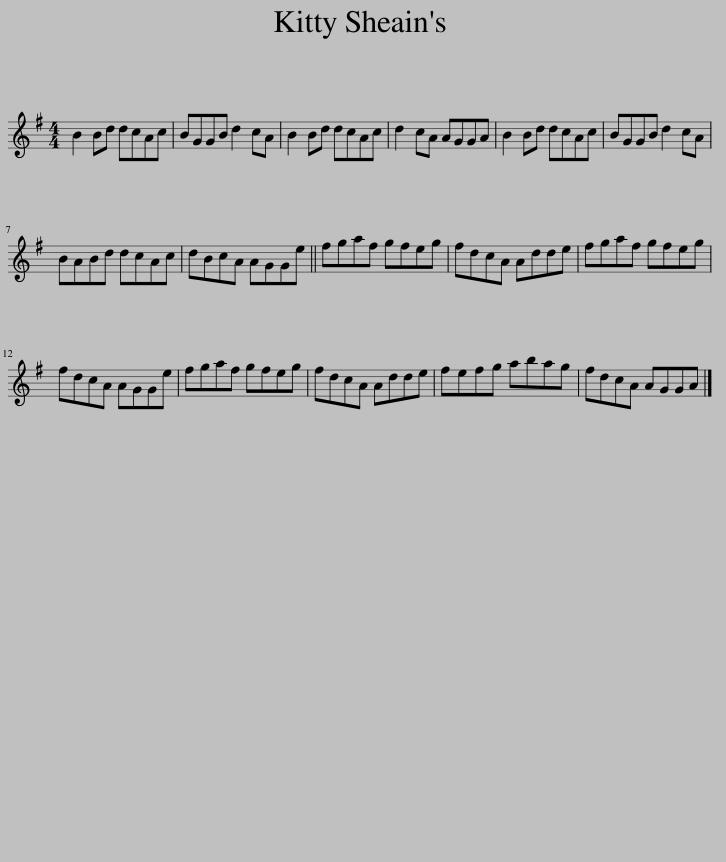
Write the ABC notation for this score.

X:1
L:1/8
M:4/4
I:linebreak $
K:G
V:1 treble
V:1
 B2 Bd dcAc | BGGB d2 cA | B2 Bd dcAc | d2 cA AGGA | B2 Bd dcAc | %5
 BGGB d2 cA |$ BABd dcAc | dBcA AGGe || fgaf gfeg | fdcA Adde | %10
 fgaf gfeg |$ fdcA AGGe | fgaf gfeg | fdcA Adde | fefg abag | %15
 fdcA AGGA |] %16
